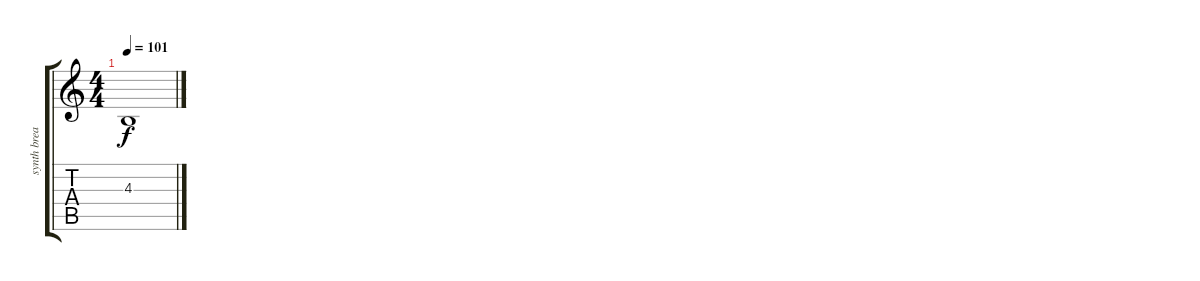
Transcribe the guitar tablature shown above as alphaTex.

\track ("synth break et outro" "synth brea") {instrument lead2sawtooth}
\staff {score tabs}
\tuning (E4 B3 G3 D3 A2 E2) {hide}
\ts (4 4)
\tempo 101
\clef g2
\ks c
4.3{t}.1{dy f}
